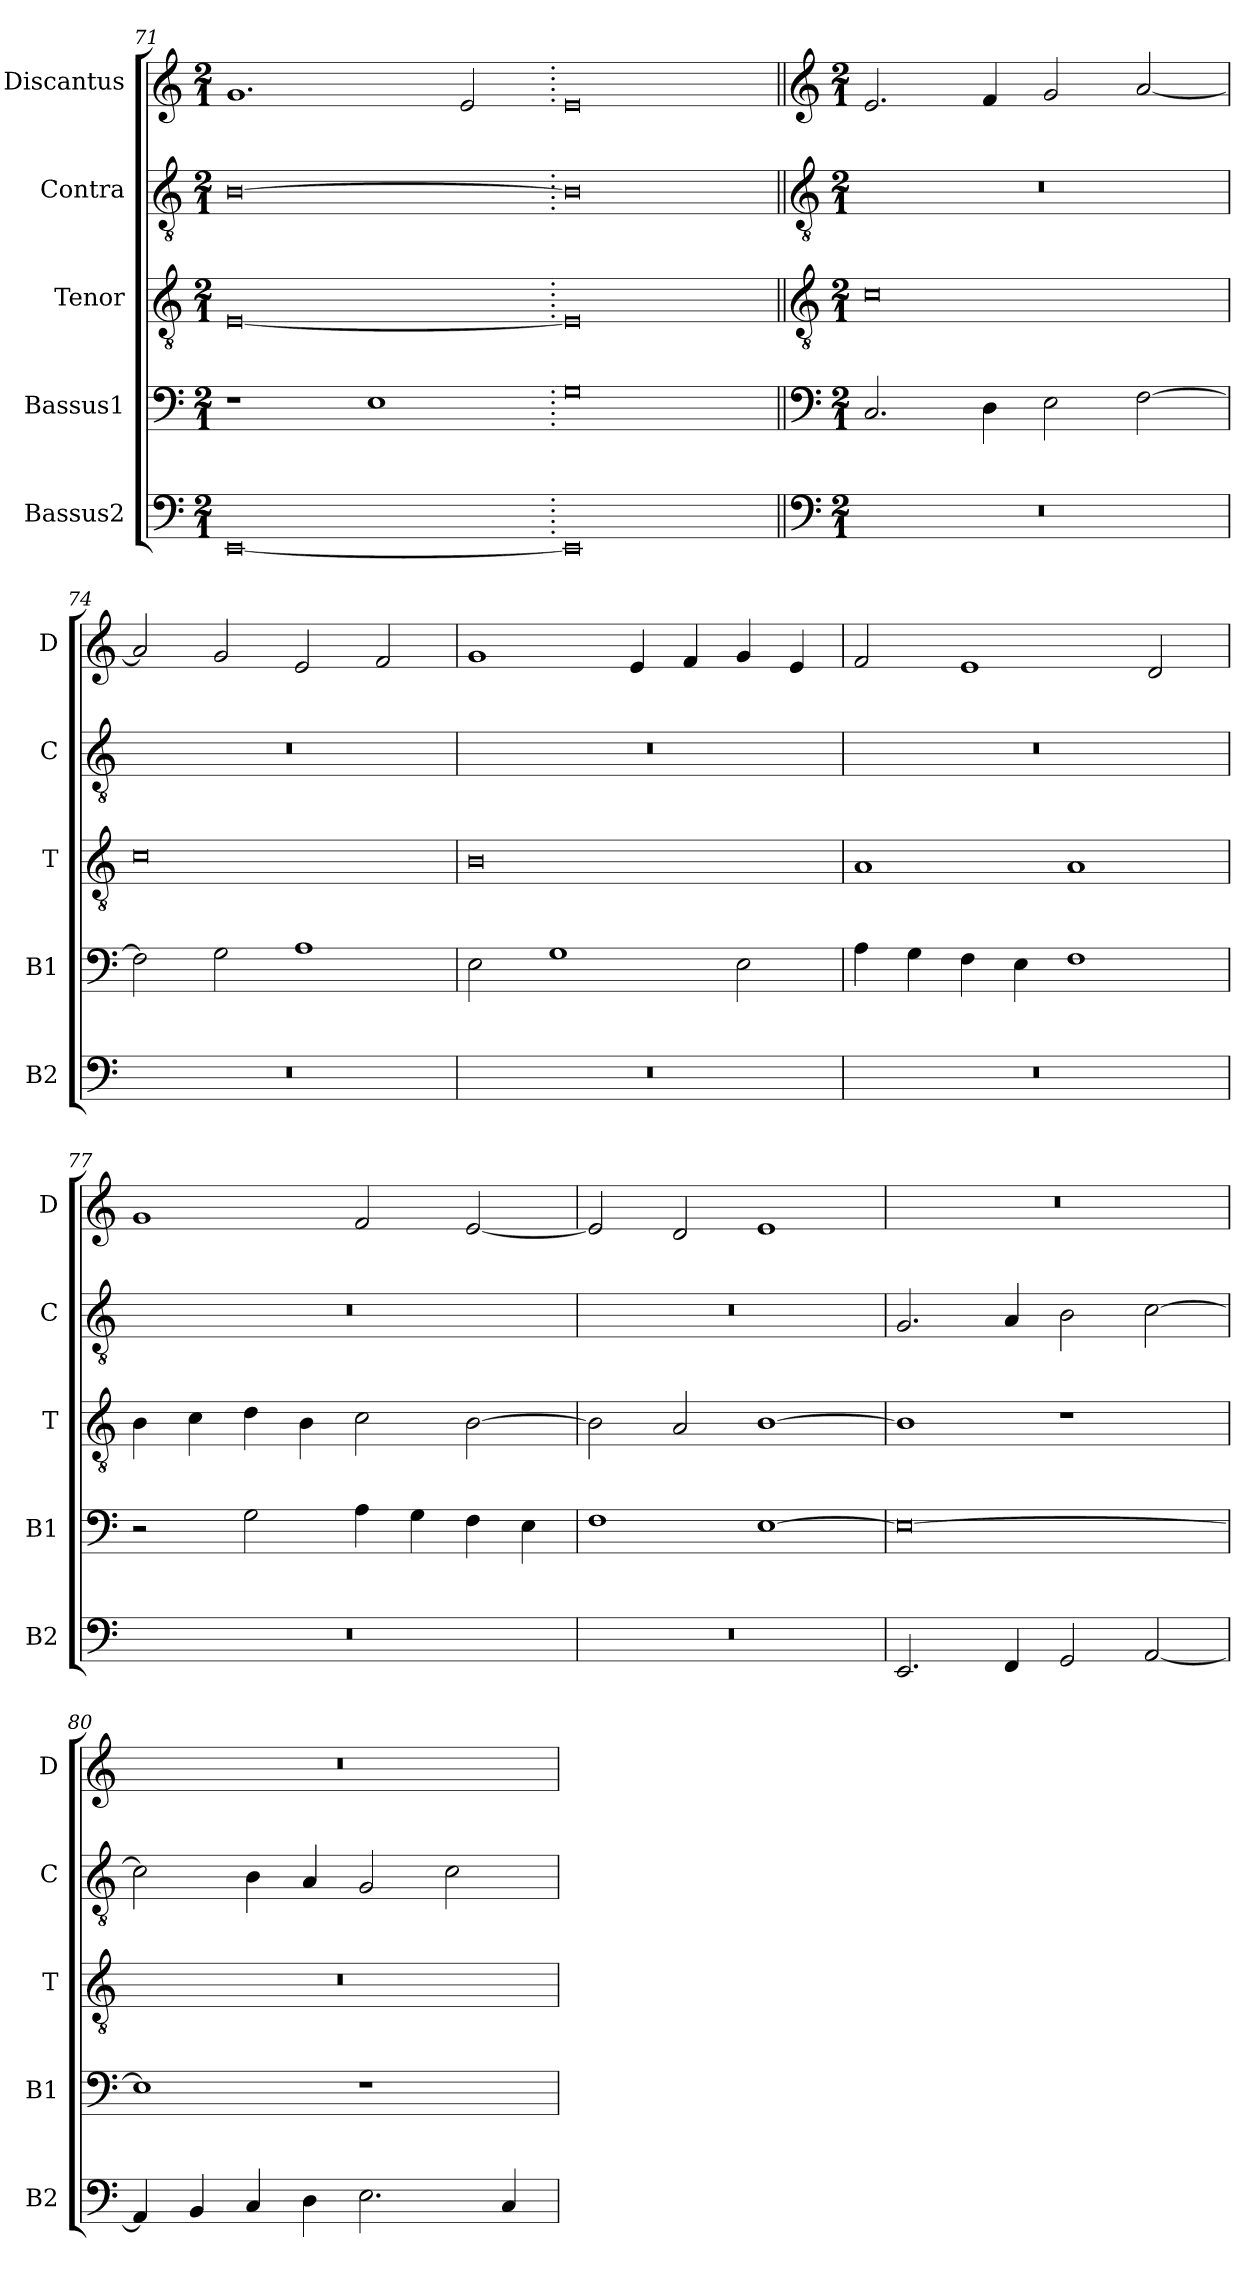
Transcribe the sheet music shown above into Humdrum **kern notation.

**kern	**kern	**kern	**kern	**kern
*part5	*part4	*part3	*part2	*part1
*staff5	*staff4	*staff3	*staff2	*staff1
*I"Bassus2	*I"Bassus1	*I"Tenor	*I"Contra	*I"Discantus
*I'B2	*I'B1	*I'T	*I'C	*I'D
*clefF4	*clefF4	*clefGv2	*clefGv2	*clefG2
*k[]	*k[]	*k[]	*k[]	*k[]
*M2/1	*M2/1	*M2/1	*M2/1	*M2/1
=71	=71	=71	=71	=71
[0EE	1r	[0E	[0B	1.g
.	1E	.	.	.
.	.	.	.	2e/
=72.	=72.	=72.	=72.	=72.
0EE]	0G	0E]	0B]	0e
!!LO:LB:g=z
=73||	=73||	=73||	=73||	=73||
*clefF4	*clefF4	*clefGv2	*clefGv2	*clefG2
*k[]	*k[]	*k[]	*k[]	*k[]
*M2/1	*M2/1	*M2/1	*M2/1	*M2/1
0r	2.C/	0c	0r	2.e/
.	4D\	.	.	4f/
.	2E\	.	.	2g/
.	[2F\	.	.	[2a/
=74	=74	=74	=74	=74
0r	2F\]	0c	0r	2a/]
.	2G\	.	.	2g/
.	1A	.	.	2e/
.	.	.	.	2f/
=75	=75	=75	=75	=75
0r	2E\	0B	0r	1g
.	1G	.	.	.
.	.	.	.	4e/
.	.	.	.	4f/
.	2E\	.	.	4g/
.	.	.	.	4e/
=76	=76	=76	=76	=76
0r	4A\	1A	0r	2f/
.	4G\	.	.	.
.	4F\	.	.	1e
.	4E\	.	.	.
.	1F	1A	.	.
.	.	.	.	2d/
=77	=77	=77	=77	=77
0r	2r	4B\	0r	1g
.	.	4c\	.	.
.	2G\	4d\	.	.
.	.	4B\	.	.
.	4A\	2c\	.	2f/
.	4G\	.	.	.
.	4F\	[2B\	.	[2e/
.	4E\	.	.	.
=78	=78	=78	=78	=78
0r	1F	2B\]	0r	2e/]
.	.	2A/	.	2d/
.	[1E	[1B	.	1e
=79	=79	=79	=79	=79
2.EE/	0E_	1B]	2.G/	0r
4FF/	.	.	4A/	.
2GG/	.	1r	2B\	.
[2AA/	.	.	[2c\	.
=80	=80	=80	=80	=80
4AA/]	1E]	0r	2c\]	0r
4BB/	.	.	.	.
4C/	.	.	4B\	.
4D\	.	.	4A/	.
2.E\	1r	.	2G/	.
.	.	.	2c\	.
4C/	.	.	.	.
=	=	=	=	=
*-	*-	*-	*-	*-
